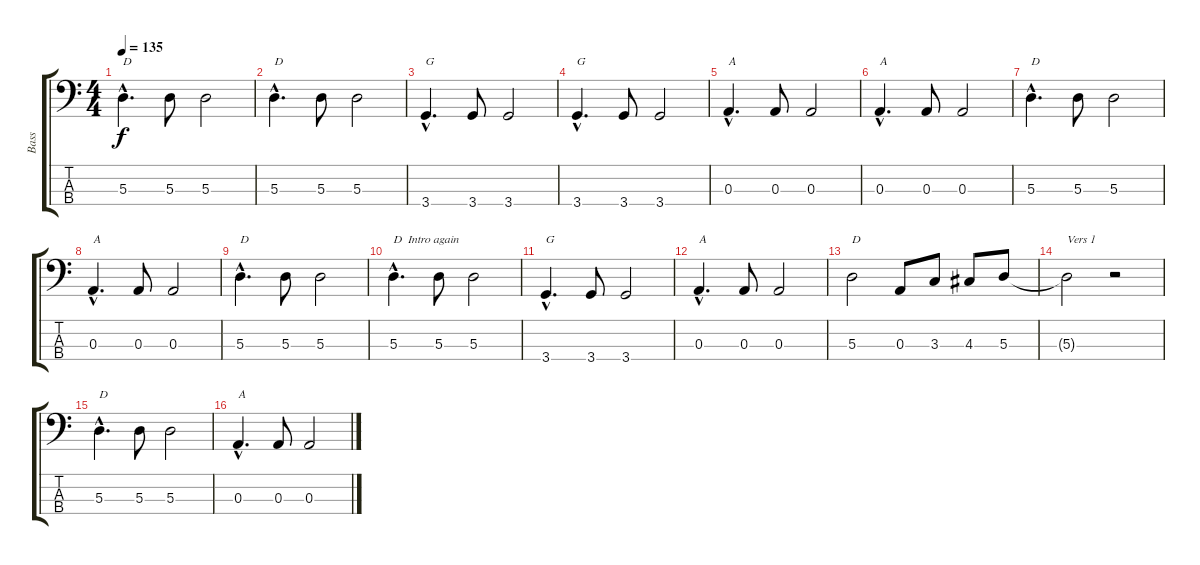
\track ("Bass" "Bass") {instrument electricbassfinger}
\staff {score tabs}
\tuning (G2 D2 A1 E1) {hide}
\ts (4 4)
\tempo 135
\clef f4
\ks c
5.3{hac}.4{d txt "D" dy f} 5.3.8 5.3.2 |
5.3{hac}.4{d txt "D"} 5.3.8 5.3.2 |
3.4{hac}.4{d txt "G"} 3.4.8 3.4.2 |
3.4{hac}.4{d txt "G"} 3.4.8 3.4.2 |
0.3{hac}.4{d txt "A"} 0.3.8 0.3.2 |
0.3{hac}.4{d txt "A"} 0.3.8 0.3.2 |
5.3{hac}.4{d txt "D"} 5.3.8 5.3.2 |
0.3{hac}.4{d txt "A"} 0.3.8 0.3.2 |
5.3{hac}.4{d txt "D"} 5.3.8 5.3.2 |
5.3{hac}.4{d txt "D  Intro again"} 5.3.8 5.3.2 |
3.4{hac}.4{d txt "G"} 3.4.8 3.4.2 |
0.3{hac}.4{d txt "A"} 0.3.8 0.3.2 |
5.3.2{txt "D"} 0.3.8 3.3.8 4.3.8 5.3.8 |
5.3{t}.2{txt "Vers 1"} r.2 |
5.3{hac}.4{d txt "D"} 5.3.8 5.3.2 |
0.3{hac}.4{d txt "A"} 0.3.8 0.3.2
